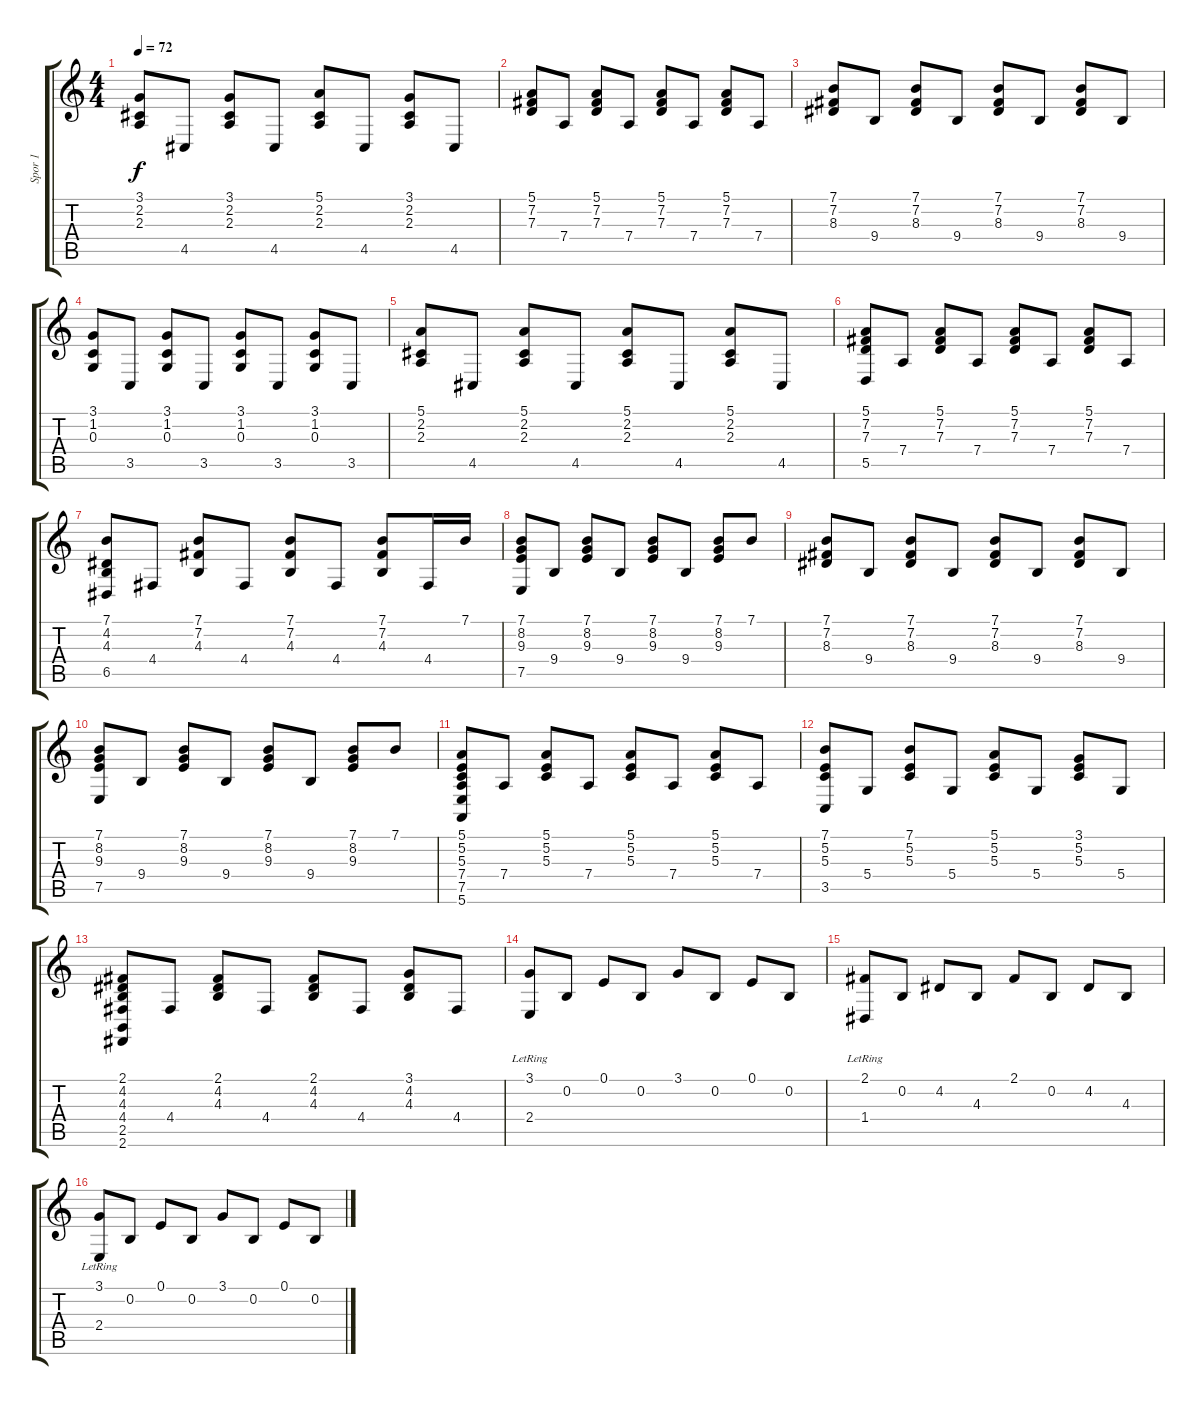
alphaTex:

\track ("Spor 1" "Spor 1") {instrument acousticgrandpiano}
\staff {score tabs}
\tuning (E4 B3 G3 D3 A2 E2) {hide}
\ts (4 4)
\tempo 72
\clef g2
\ks c
(3.1 2.2 2.3).8{dy f} 4.5.8 (3.1 2.2 2.3).8 4.5.8 (5.1 2.2 2.3).8 4.5.8 (3.1 2.2 2.3).8 4.5.8 |
(5.1 7.2 7.3).8 7.4.8 (5.1 7.2 7.3).8 7.4.8 (5.1 7.2 7.3).8 7.4.8 (5.1 7.2 7.3).8 7.4.8 |
(7.1 7.2 8.3).8 9.4.8 (7.1 7.2 8.3).8 9.4.8 (7.1 7.2 8.3).8 9.4.8 (7.1 7.2 8.3).8 9.4.8 |
(3.1 1.2 0.3).8 3.5.8 (3.1 1.2 0.3).8 3.5.8 (3.1 1.2 0.3).8 3.5.8 (3.1 1.2 0.3).8 3.5.8 |
(5.1 2.2 2.3).8 4.5.8 (5.1 2.2 2.3).8 4.5.8 (5.1 2.2 2.3).8 4.5.8 (5.1 2.2 2.3).8 4.5.8 |
(5.1 7.2 7.3 5.5).8 7.4.8 (5.1 7.2 7.3).8 7.4.8 (5.1 7.2 7.3).8 7.4.8 (5.1 7.2 7.3).8 7.4.8 |
(7.1 4.2 4.3 6.5).8 4.4.8 (7.1 7.2 4.3).8 4.4.8 (7.1 7.2 4.3).8 4.4.8 (7.1 7.2 4.3).8 4.4.16 7.1.16 |
(7.1 8.2 9.3 7.5).8 9.4.8 (7.1 8.2 9.3).8 9.4.8 (7.1 8.2 9.3).8 9.4.8 (7.1 8.2 9.3).8 7.1.8 |
(7.1 7.2 8.3).8 9.4.8 (7.1 7.2 8.3).8 9.4.8 (7.1 7.2 8.3).8 9.4.8 (7.1 7.2 8.3).8 9.4.8 |
(7.1 8.2 9.3 7.5).8 9.4.8 (7.1 8.2 9.3).8 9.4.8 (7.1 8.2 9.3).8 9.4.8 (7.1 8.2 9.3).8 7.1.8 |
(5.1 5.2 5.3 7.4 7.5 5.6).8 7.4.8 (5.1 5.2 5.3).8 7.4.8 (5.1 5.2 5.3).8 7.4.8 (5.1 5.2 5.3).8 7.4.8 |
(7.1 5.2 5.3 3.5).8 5.4.8 (7.1 5.2 5.3).8 5.4.8 (5.1 5.2 5.3).8 5.4.8 (3.1 5.2 5.3).8 5.4.8 |
(2.1 4.2 4.3 4.4 2.5 2.6).8 4.4.8 (2.1 4.2 4.3).8 4.4.8 (2.1 4.2 4.3).8 4.4.8 (3.1 4.2 4.3).8 4.4.8 |
(3.1{lr} 2.4{lr}).8 0.2.8 0.1.8 0.2.8 3.1.8 0.2.8 0.1.8 0.2.8 |
(2.1{lr} 1.4{lr}).8 0.2.8 4.2.8 4.3.8 2.1.8 0.2.8 4.2.8 4.3.8 |
(3.1{lr} 2.4{lr}).8 0.2.8 0.1.8 0.2.8 3.1.8 0.2.8 0.1.8 0.2.8
